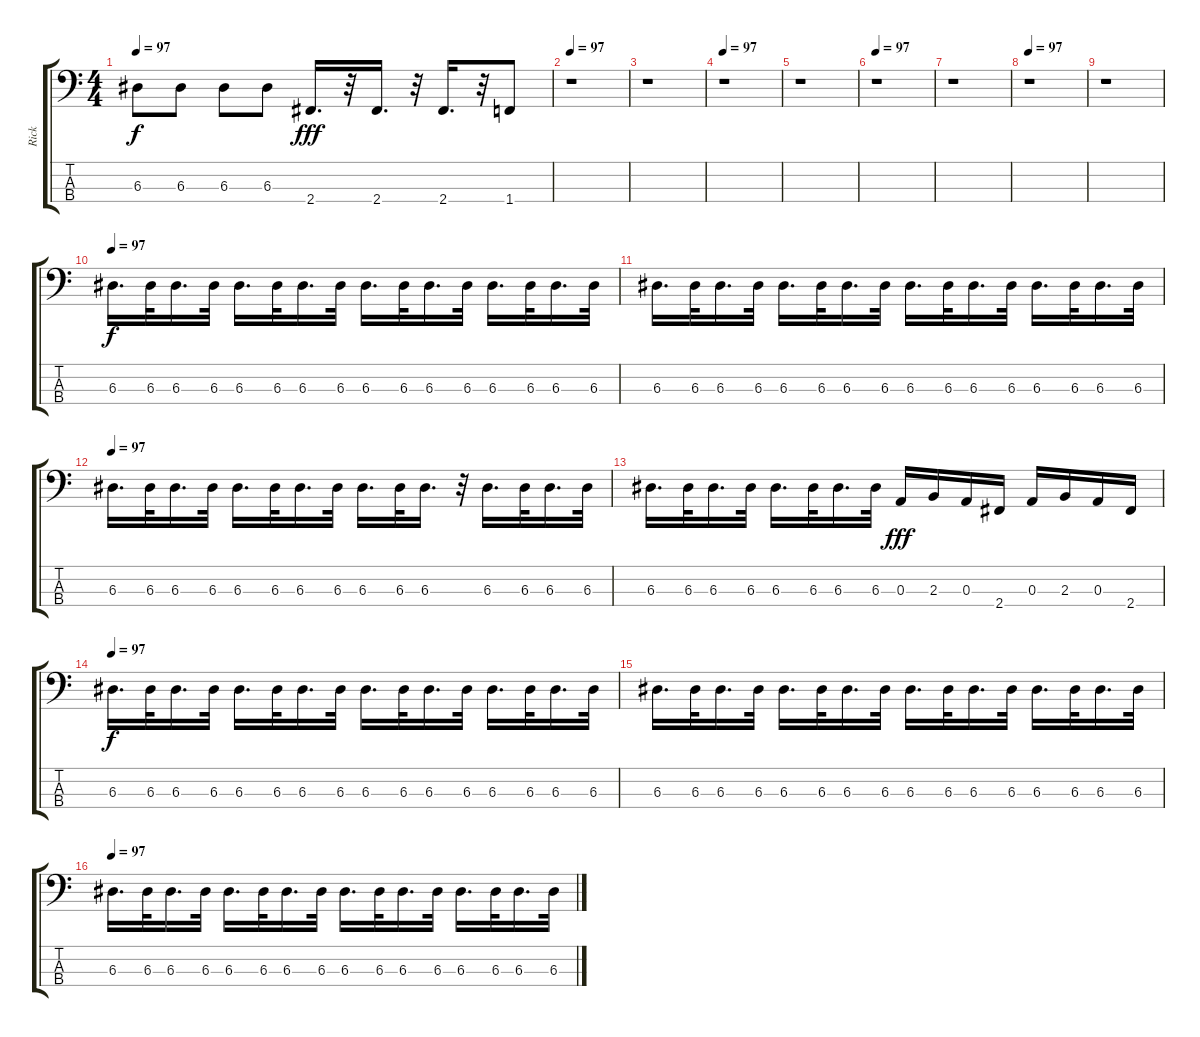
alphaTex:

\track ("Rick" "Rick") {instrument electricbassfinger}
\staff {score tabs}
\tuning (G2 D2 A1 E1) {hide}
\ts (4 4)
\tempo 97
\clef f4
\ks c
6.3.8{dy f} 6.3.8 6.3.8 6.3.8 2.4.16{d dy fff} r.32 2.4.16{d} r.32 2.4.16{d} r.32 1.4.8 |
\tempo 97
r.1 |
r.1 |
\tempo 97
r.1 |
r.1 |
\tempo 97
r.1 |
r.1 |
\tempo 97
r.1 |
r.1 |
\tempo 97
6.3.16{d dy f} 6.3.32 6.3.16{d} 6.3.32 6.3.16{d} 6.3.32 6.3.16{d} 6.3.32 6.3.16{d} 6.3.32 6.3.16{d} 6.3.32 6.3.16{d} 6.3.32 6.3.16{d} 6.3.32 |
6.3.16{d} 6.3.32 6.3.16{d} 6.3.32 6.3.16{d} 6.3.32 6.3.16{d} 6.3.32 6.3.16{d} 6.3.32 6.3.16{d} 6.3.32 6.3.16{d} 6.3.32 6.3.16{d} 6.3.32 |
\tempo 97
6.3.16{d} 6.3.32 6.3.16{d} 6.3.32 6.3.16{d} 6.3.32 6.3.16{d} 6.3.32 6.3.16{d} 6.3.32 6.3.16{d} r.32 6.3.16{d} 6.3.32 6.3.16{d} 6.3.32 |
6.3.16{d} 6.3.32 6.3.16{d} 6.3.32 6.3.16{d} 6.3.32 6.3.16{d} 6.3.32 0.3.16{dy fff} 2.3.16 0.3.16 2.4.16 0.3.16 2.3.16 0.3.16 2.4.16 |
\tempo 97
6.3.16{d dy f} 6.3.32 6.3.16{d} 6.3.32 6.3.16{d} 6.3.32 6.3.16{d} 6.3.32 6.3.16{d} 6.3.32 6.3.16{d} 6.3.32 6.3.16{d} 6.3.32 6.3.16{d} 6.3.32 |
6.3.16{d} 6.3.32 6.3.16{d} 6.3.32 6.3.16{d} 6.3.32 6.3.16{d} 6.3.32 6.3.16{d} 6.3.32 6.3.16{d} 6.3.32 6.3.16{d} 6.3.32 6.3.16{d} 6.3.32 |
\tempo 97
6.3.16{d} 6.3.32 6.3.16{d} 6.3.32 6.3.16{d} 6.3.32 6.3.16{d} 6.3.32 6.3.16{d} 6.3.32 6.3.16{d} 6.3.32 6.3.16{d} 6.3.32 6.3.16{d} 6.3.32
